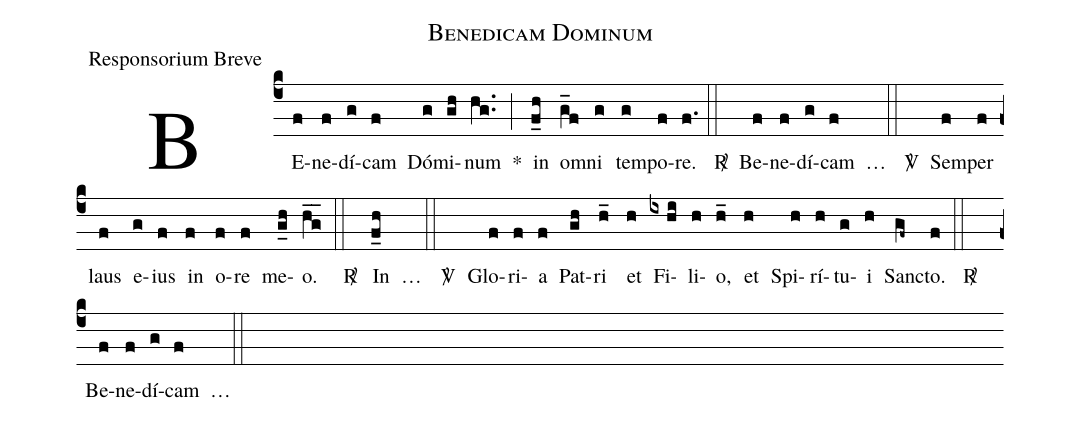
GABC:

name:Benedicam Dominum;
office-part:Responsorium Breve;
%%
(c4) BE(f)ne(f)dí(g)cam(f) Dó(g)mi(gh)num(hg..) *(;) in(f_h) om(g_f)ni(g) tem(g)po(f)re.(f.) (::) <sp>R/</sp>() Be(f)ne(f)dí(g)cam(f) <v>\ldots{}</v>() (::) <sp>V/</sp>() Sem(f)per(f) laus(f) e(g)ius(f) in(f) o(f)re(f) me(g_h)o.(h_g_) (::) <sp>R/</sp>() In(f_h) <v>\ldots{}</v>() (::)
<sp>V/</sp>() Glo(f)ri(f)a(f) Pat(gh)ri(h_) et(h) Fi(ix/hi)li(h)o,(h_) et(h) Spi(h)rí(h)tu(g)i(h) San(gf~)cto.(f) (::) <sp>R/</sp>() Be(f)ne(f)dí(g)cam(f) <v>\ldots{}</v>() (::)
